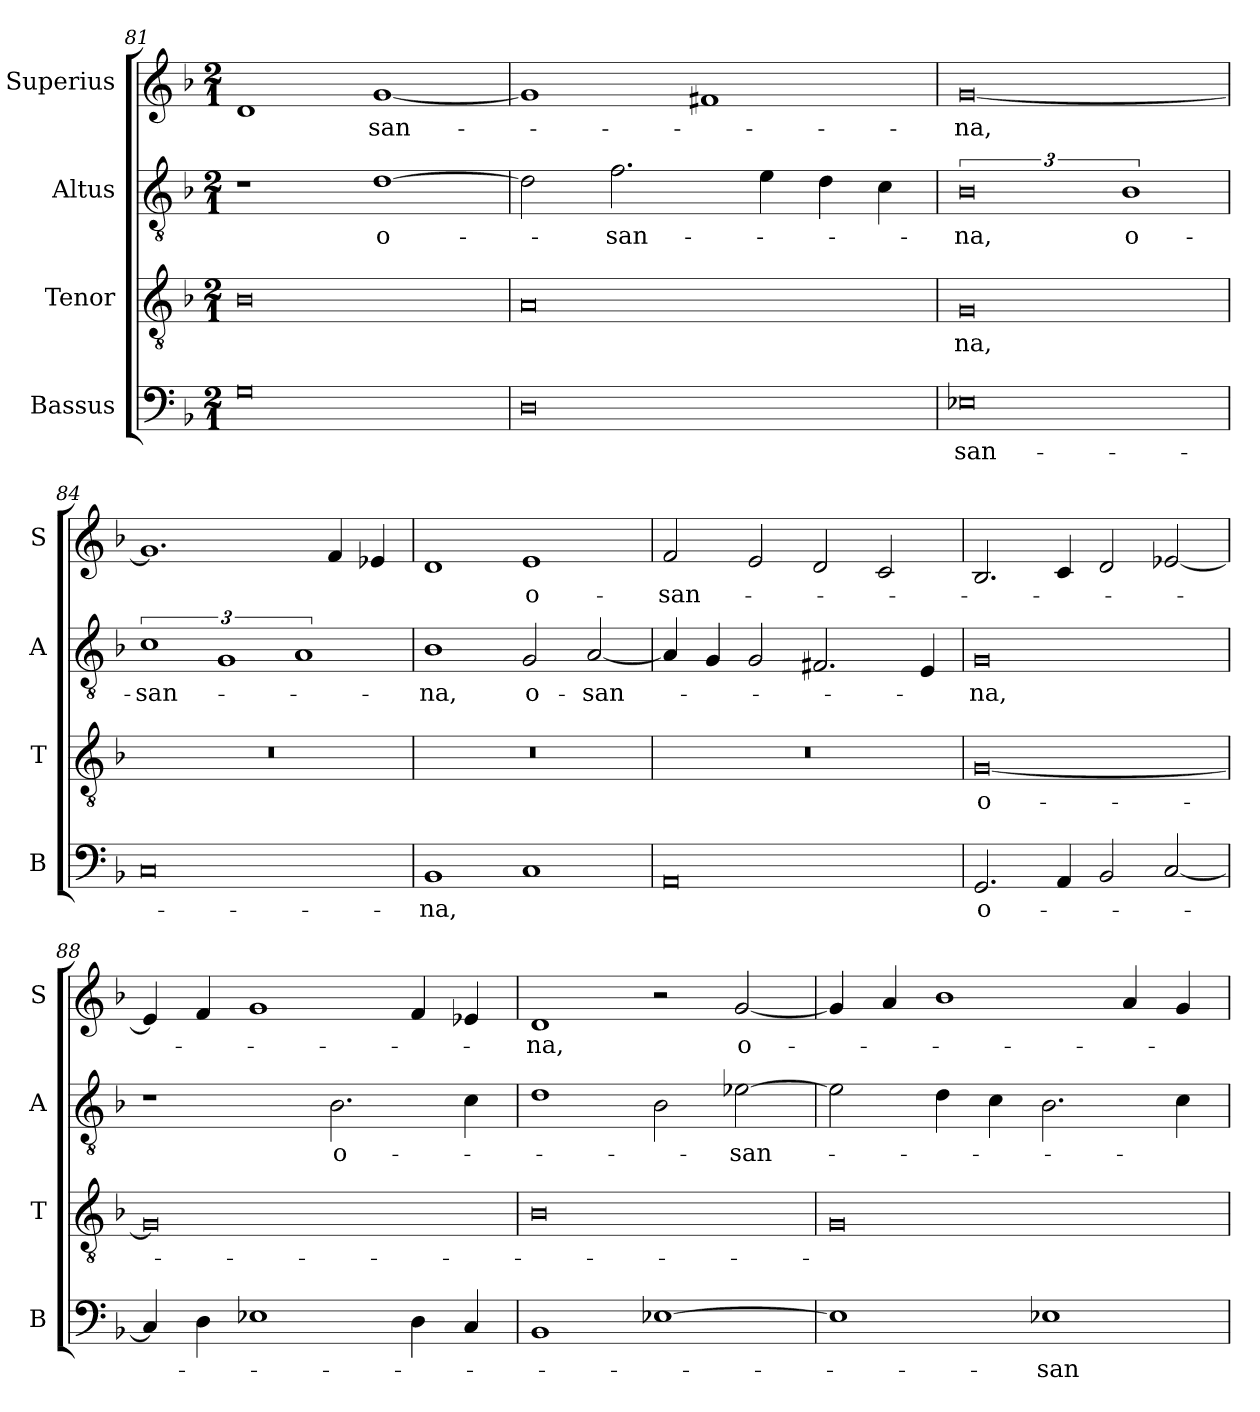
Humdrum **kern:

**kern	**text	**kern	**text	**kern	**text	**kern	**text
*part4	*part4	*part3	*part3	*part2	*part2	*part1	*part1
*staff4	*staff4	*staff3	*staff3	*staff2	*staff2	*staff1	*staff1
*I"Bassus	*	*I"Tenor	*	*I"Altus	*	*I"Superius	*
*I'B	*	*I'T	*	*I'A	*	*I'S	*
*clefF4	*	*clefGv2	*	*clefGv2	*	*clefG2	*
*k[b-]	*	*k[b-]	*	*k[b-]	*	*k[b-]	*
*M2/1	*	*M2/1	*	*M2/1	*	*M2/1	*
=81	=81	=81	=81	=81	=81	=81	=81
0G	.	0B-	.	1r	.	1d	.
!	!	!	!	!	!LO:LY:i	!	!LO:LY:i
.	.	.	.	[1d	o-	[1g	-san-
=82	=82	=82	=82	=82	=82	=82	=82
0D	.	0A	.	2d]	.	1g]	.
!	!	!	!	!	!LO:LY:i	!	!
.	.	.	.	2.f	-san-	.	.
.	.	.	.	.	.	1f#X	.
.	.	.	.	4e	.	.	.
.	.	.	.	4d	.	.	.
.	.	.	.	4c	.	.	.
=83	=83	=83	=83	=83	=83	=83	=83
!	!LO:LY:i	!	!LO:LY:i	!	!LO:LY:i	!	!LO:LY:i
0E-X	-san-	0G	-na,	3%4B-	-na,	[0g	-na,
!	!	!	!	!	!LO:LY:i	!	!
.	.	.	.	3%2B-	o-	.	.
=84	=84	=84	=84	=84	=84	=84	=84
!	!	!	!	!	!LO:LY:i	!	!
0C	.	0r	.	3%2c	-san-	1.g]	.
.	.	.	.	3%2G	.	.	.
.	.	.	.	3%2A	.	.	.
.	.	.	.	.	.	4f	.
.	.	.	.	.	.	4e-i	.
=85	=85	=85	=85	=85	=85	=85	=85
!	!LO:LY:i	!	!	!	!LO:LY:i	!	!
1BB-	-na,	0r	.	1B-	-na,	1d	.
!	!	!	!	!	!LO:LY:i	!	!LO:LY:i
1C	.	.	.	2G	o-	1e	o-
!	!	!	!	!	!LO:LY:i	!	!
.	.	.	.	[2A	-san-	.	.
=86	=86	=86	=86	=86	=86	=86	=86
!	!	!	!	!	!	!	!LO:LY:i
0AA	.	0r	.	4A]	.	2f	-san-
.	.	.	.	4G	.	.	.
.	.	.	.	2G	.	2e	.
.	.	.	.	2.F#X	.	2d	.
.	.	.	.	.	.	2c	.
.	.	.	.	4E	.	.	.
=87	=87	=87	=87	=87	=87	=87	=87
!	!LO:LY:i	!	!LO:LY:i	!	!LO:LY:i	!	!
2.GG	o-	[0G	o-	0G	-na,	2.B-	.
4AA	.	.	.	.	.	4c	.
2BB-	.	.	.	.	.	2d	.
[2C	.	.	.	.	.	[2e-X	.
=88	=88	=88	=88	=88	=88	=88	=88
4C]	.	0G]	.	1r	.	4e-]	.
4D	.	.	.	.	.	4f	.
1E-X	.	.	.	.	.	1g	.
!	!	!	!	!	!LO:LY:i	!	!
.	.	.	.	2.B-	o-	.	.
4D	.	.	.	.	.	4f	.
4C	.	.	.	4c	.	4e-X	.
=89	=89	=89	=89	=89	=89	=89	=89
!	!	!	!	!	!	!	!LO:LY:i
1BB-	.	0B-	.	1d	.	1d	-na,
[1E-X	.	.	.	2B-	.	2r	.
!	!	!	!	!	!LO:LY:i	!	!LO:LY:i
.	.	.	.	[2e-X	-san-	[2g	o-
=90	=90	=90	=90	=90	=90	=90	=90
1E-]	.	0G	.	2e-]	.	4g]	.
.	.	.	.	.	.	4a	.
.	.	.	.	4d	.	1b-	.
.	.	.	.	4c	.	.	.
!	!LO:LY:i	!	!	!	!	!	!
1E-X	-san-	.	.	2.B-	.	.	.
.	.	.	.	.	.	4a	.
.	.	.	.	4c	.	4g	.
=	=	=	=	=	=	=	=
*-	*-	*-	*-	*-	*-	*-	*-
